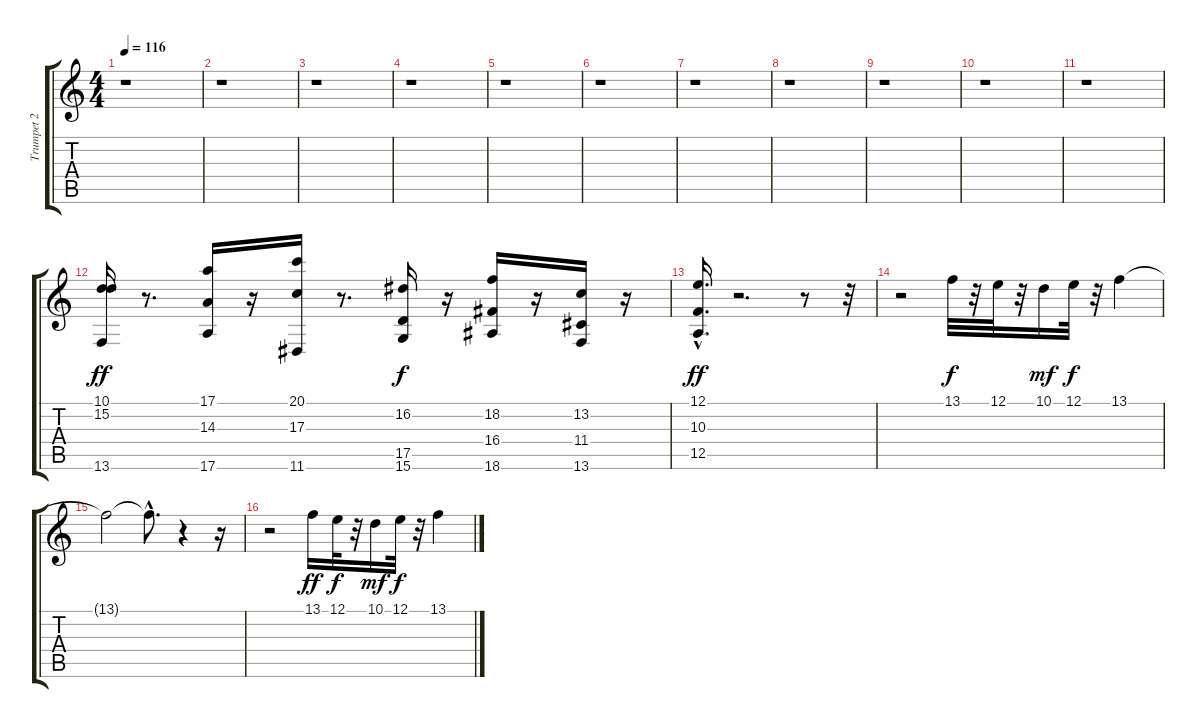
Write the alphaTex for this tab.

\track ("Trumpet 2" "Trumpet 2") {instrument trumpet}
\staff {score tabs}
\tuning (E4 B3 G3 D3 A2 E2) {hide}
\ts (4 4)
\tempo 116
\clef g2
\ks c
r.1{dy ff instrument trumpet} |
r.1 |
r.1 |
r.1 |
r.1 |
r.1 |
r.1 |
r.1 |
r.1 |
r.1 |
r.1 |
(10.1 15.2 13.6).16{balance 8 instrument trumpet} r.8{d} (17.1 14.3 17.6).16 r.16 (20.1 17.3 11.6).16 r.8{d} (16.2 17.5 15.6).16{dy f} r.16 (18.2 16.4 18.6).16 r.16 (13.2 11.4 13.6).16 r.16 |
(12.1 10.3{hac} 12.5{hac}).16{d dy ff} r.2{d} r.8 r.32 |
r.2 13.1.32{dy f} r.32 12.1.32 r.32 10.1.16{dy mf} 12.1.32{dy f} r.32 13.1.4 |
13.1{t}.2 13.1{hac t}.8{d} r.4 r.16 |
r.2 13.1.16{dy ff} 12.1.32{dy f} r.32 10.1.16{dy mf} 12.1.32{dy f} r.32 13.1.4
